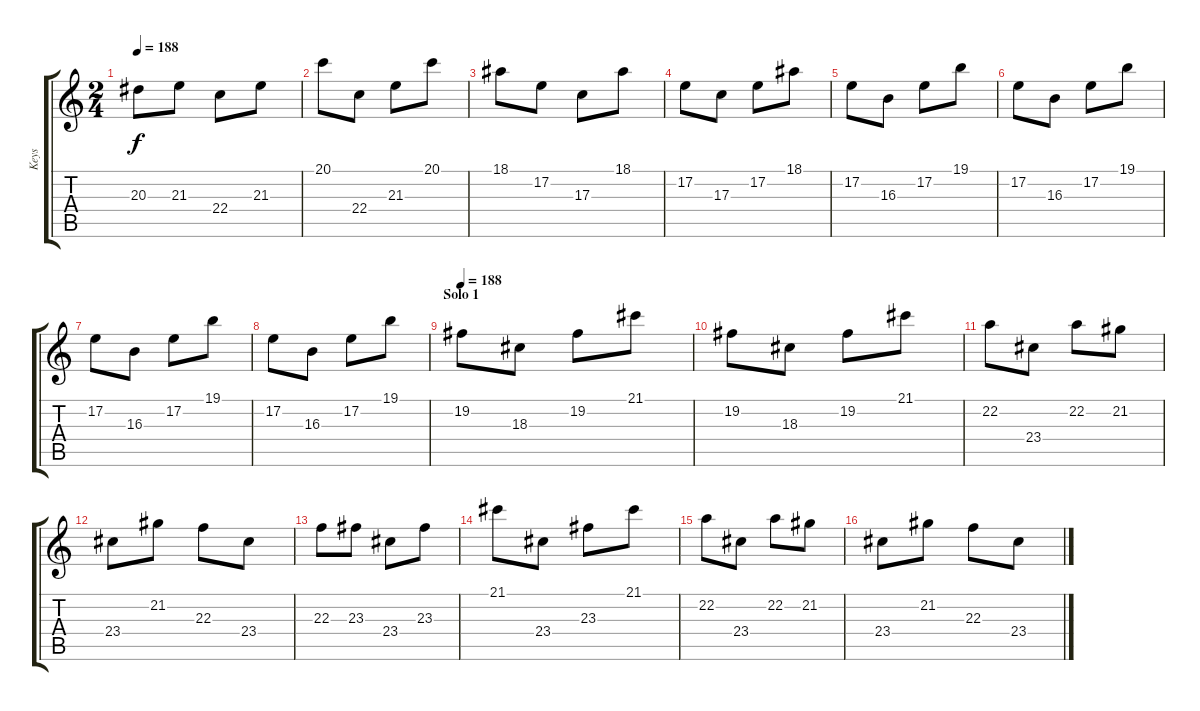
\track ("Keys" "Keys") {instrument fx8scifi}
\staff {score tabs}
\tuning (E4 B3 G3 D3 A2 E2) {hide}
\ts (2 4)
\tempo 188
\clef g2
\ks c
20.3.8{dy f} 21.3.8 22.4.8 21.3.8 |
20.1.8 22.4.8 21.3.8 20.1.8 |
18.1.8 17.2.8 17.3.8 18.1.8 |
17.2.8 17.3.8 17.2.8 18.1.8 |
17.2.8 16.3.8 17.2.8 19.1.8 |
17.2.8 16.3.8 17.2.8 19.1.8 |
17.2.8 16.3.8 17.2.8 19.1.8 |
17.2.8 16.3.8 17.2.8 19.1.8 |
\section ("" "Solo 1")
\tempo 188
19.2.8 18.3.8 19.2.8 21.1.8 |
19.2.8 18.3.8 19.2.8 21.1.8 |
22.2.8 23.4.8 22.2.8 21.2.8 |
23.4.8 21.2.8 22.3.8 23.4.8 |
22.3.8 23.3.8 23.4.8 23.3.8 |
21.1.8 23.4.8 23.3.8 21.1.8 |
22.2.8 23.4.8 22.2.8 21.2.8 |
23.4.8 21.2.8 22.3.8 23.4.8
